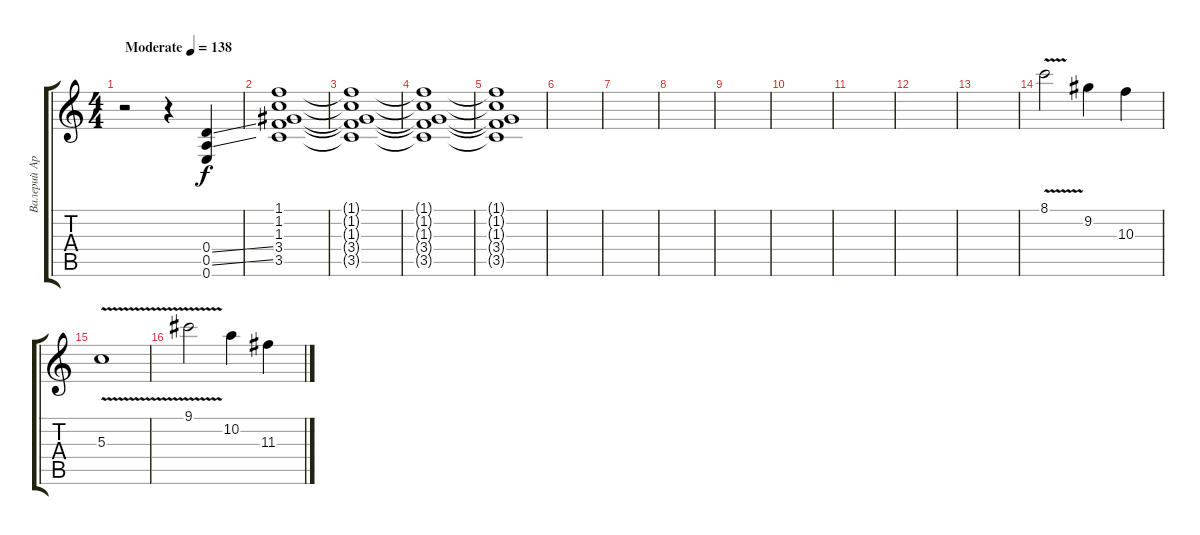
\track ("Валерий Аркадин (гитары)" "Валерий Ар") {instrument distortionguitar}
\staff {score tabs}
\tuning (E4 B3 G3 D3 A2 E2) {hide}
\ts (4 4)
\tempo (138 "Moderate")
\clef g2
\ks c
r.2{dy f instrument distortionguitar} r.4 (0.4{ss} 0.5{ss} 0.6).4 |
(1.1 1.2 1.3 3.4 3.5).1 |
(1.1{t} 1.2{t} 1.3{t} 3.4{t} 3.5{t}).1 |
(1.1{t} 1.2{t} 1.3{t} 3.4{t} 3.5{t}).1 |
(1.1{t} 1.2{t} 1.3{t} 3.4{t} 3.5{t}).1 |
|
|
|
|
|
|
|
|
8.1{v}.2 9.2.4 10.3.4 |
5.3{v}.1 |
9.1{v}.2 10.2.4 11.3.4
